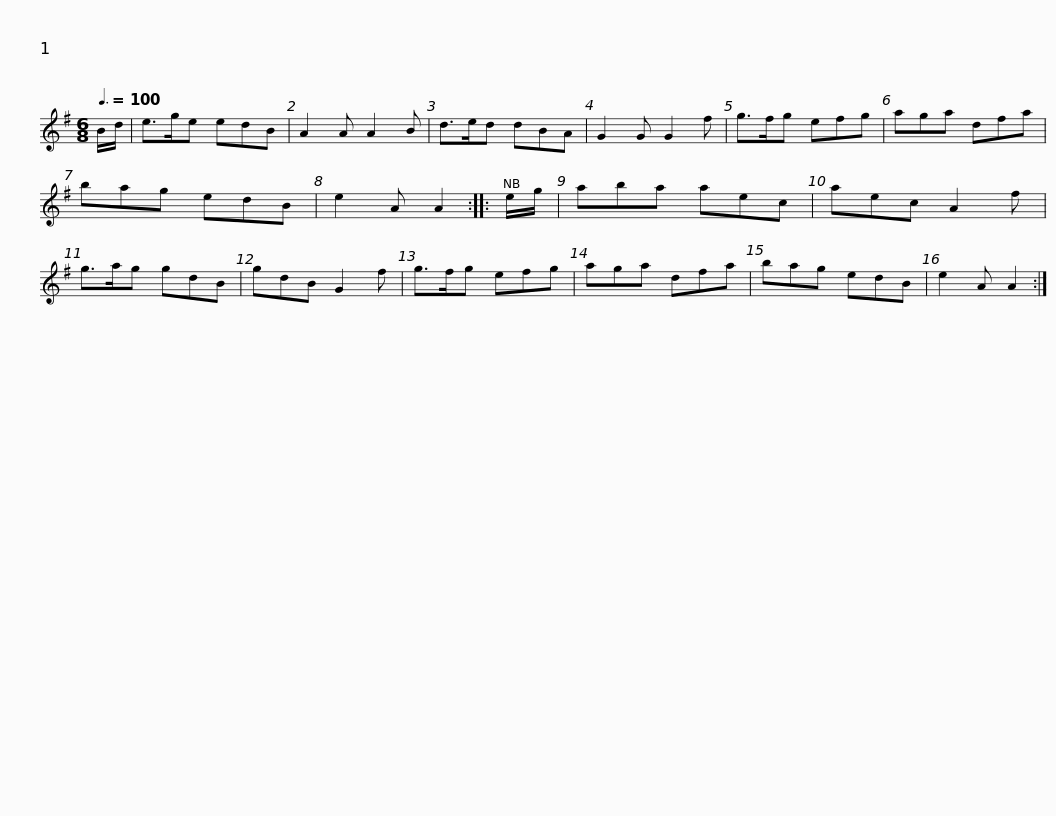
X:1
L:1/8
Q:3/8=100
M:6/8
I:linebreak $
K:G
V:1 treble
V:1
 B/d/ | e>ge edB | A2 A A2 B | d>ed dBA | G2 G G2 f | %5
 g>fg efg | aga dfa | bag edB |$ e2 A A2 :: e/g/ | %10
 aba aec | aec A2 f | g>ag gdB | gdB G2 f | g>fg efg | %15
 aga dfa |$ bag edB | e2 A A2 :| %18
